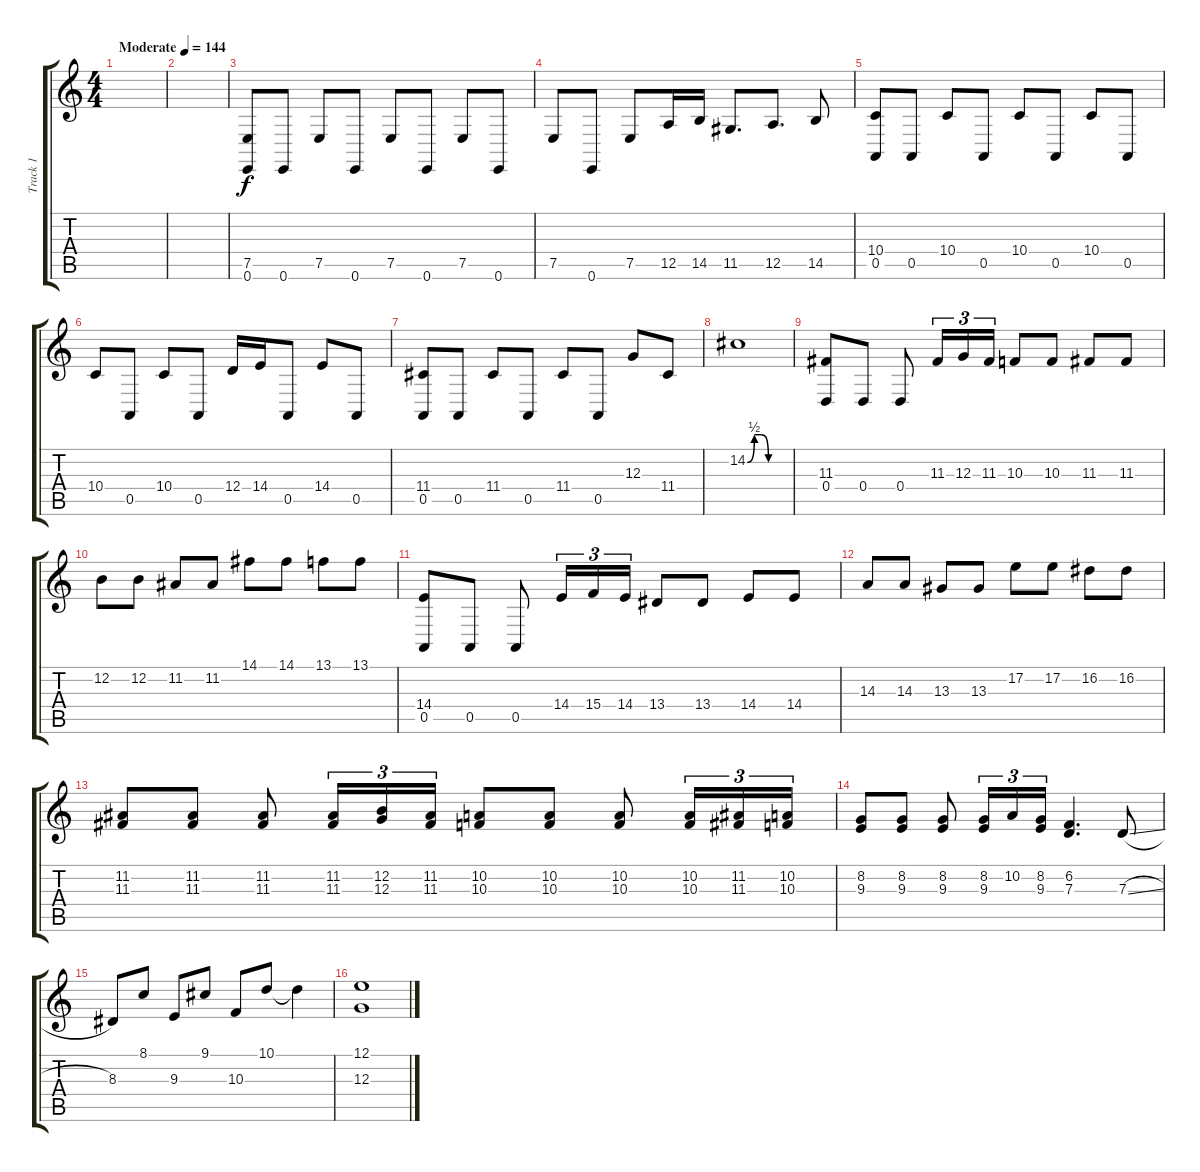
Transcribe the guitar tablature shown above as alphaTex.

\track ("Track 1" "Track 1") {instrument lead1square}
\staff {score tabs}
\tuning (E4 B3 G3 D3 A2 E2) {hide}
\ts (4 4)
\tempo (144 "Moderate")
\clef g2
\ks c
|
|
(7.5 0.6).8 0.6.8 7.5.8 0.6.8 7.5.8 0.6.8 7.5.8 0.6.8 |
7.5.8 0.6.8 7.5.8 12.5.16 14.5.16 11.5.8{d} 12.5.8{d} 14.5.8 |
(10.4 0.5).8 0.5.8 10.4.8 0.5.8 10.4.8 0.5.8 10.4.8 0.5.8 |
10.4.8 0.5.8 10.4.8 0.5.8 12.4.16 14.4.16 0.5.8 14.4.8 0.5.8 |
(11.4 0.5).8 0.5.8 11.4.8 0.5.8 11.4.8 0.5.8 12.3.8 11.4.8 |
14.2{be (custom 0 0 10 2 20 2 30 0 60 0)}.1 |
(11.3 0.4).8 0.4.8 0.4.8 11.3.16{tu (3 2)} 12.3.16{tu (3 2)} 11.3.16{tu (3 2)} 10.3.8 10.3.8 11.3.8 11.3.8 |
12.2.8 12.2.8 11.2.8 11.2.8 14.1.8 14.1.8 13.1.8 13.1.8 |
(14.4 0.5).8 0.5.8 0.5.8 14.4.16{tu (3 2)} 15.4.16{tu (3 2)} 14.4.16{tu (3 2)} 13.4.8 13.4.8 14.4.8 14.4.8 |
14.3.8 14.3.8 13.3.8 13.3.8 17.2.8 17.2.8 16.2.8 16.2.8 |
(11.2 11.3).8 (11.2 11.3).8 (11.2 11.3).8 (11.2 11.3).16{tu (3 2)} (12.2 12.3).16{tu (3 2)} (11.2 11.3).16{tu (3 2)} (10.2 10.3).8 (10.2 10.3).8 (10.2 10.3).8 (10.2 10.3).16{tu (3 2)} (11.2 11.3).16{tu (3 2)} (10.2 10.3).16{tu (3 2)} |
(8.2 9.3).8 (8.2 9.3).8 (8.2 9.3).8 (8.2 9.3).16{tu (3 2)} 10.2.16{tu (3 2)} (8.2 9.3).16{tu (3 2)} (6.2 7.3).4{d} 7.3{sl}.8 |
8.3.8 8.1.8 9.3.8 9.1.8 10.3.8 10.1.8 10.1{t}.4 |
(12.1 12.3).1
